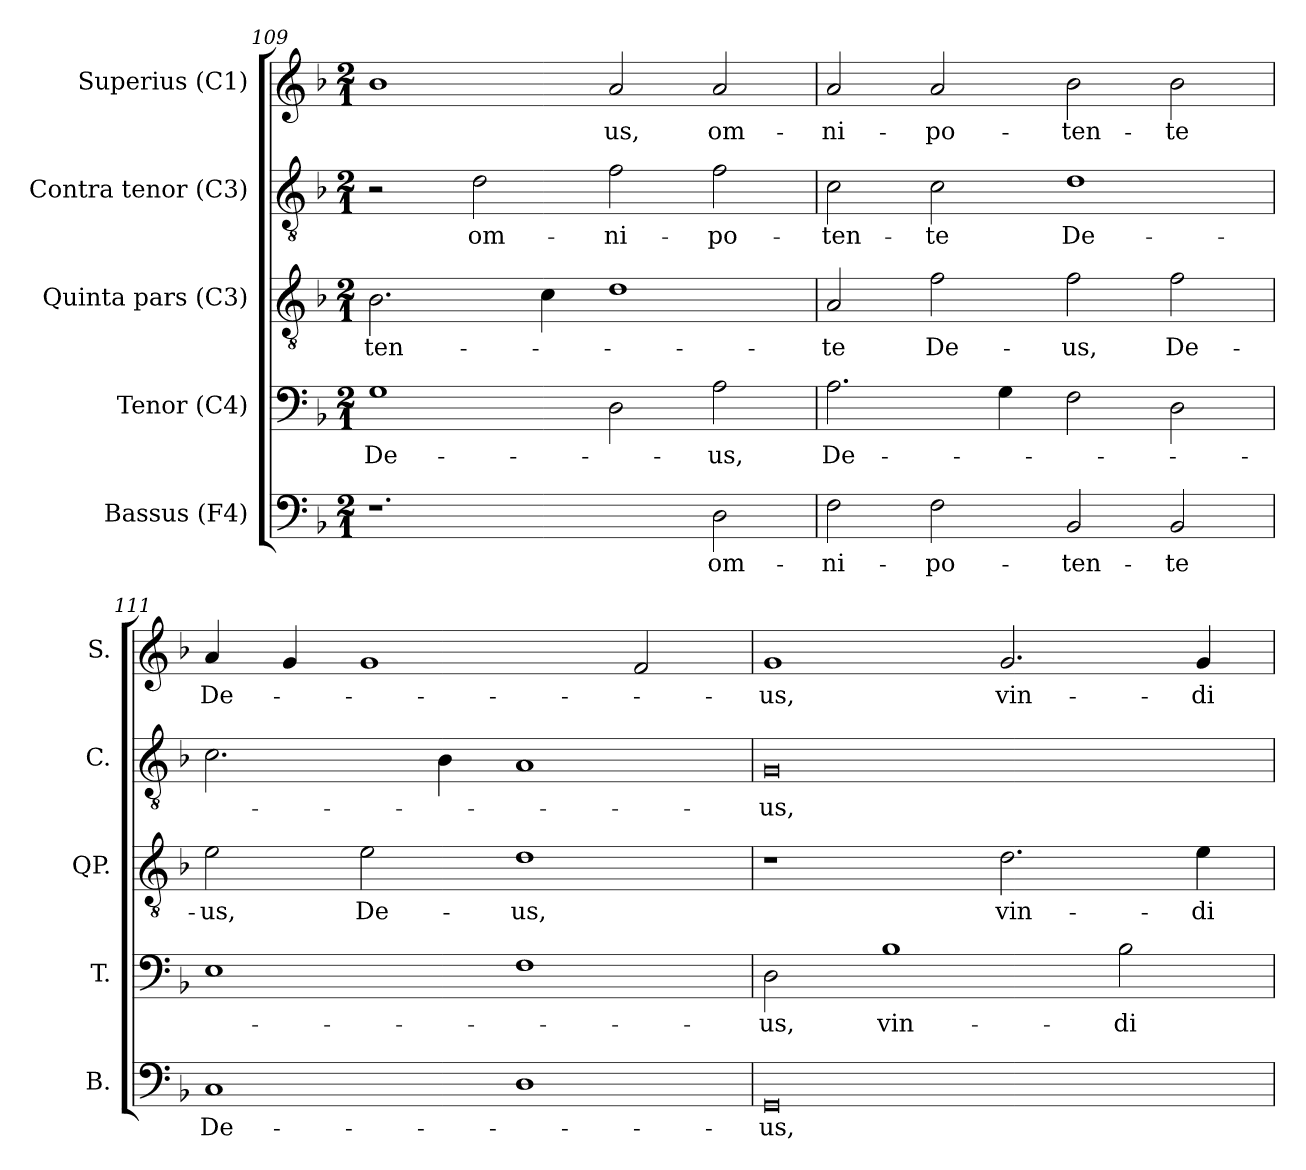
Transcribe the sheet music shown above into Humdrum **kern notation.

**kern	**text	**kern	**text	**kern	**text	**kern	**text	**kern	**text
*part5	*part5	*part4	*part4	*part3	*part3	*part2	*part2	*part1	*part1
*staff5	*staff5	*staff4	*staff4	*staff3	*staff3	*staff2	*staff2	*staff1	*staff1
*I"Bassus (F4)	*	*I"Tenor (C4)	*	*I"Quinta pars (C3)	*	*I"Contra tenor (C3)	*	*I"Superius (C1)	*
*I'B.	*	*I'T.	*	*I'QP.	*	*I'C.	*	*I'S.	*
*clefF4	*	*clefF4	*	*clefGv2	*	*clefGv2	*	*clefG2	*
*	*	*ITrd7c12	*	*ITrd7c12	*	*ITrd7c12	*	*	*
*k[b-]	*	*k[b-]	*	*k[b-]	*	*k[b-]	*	*k[b-]	*
*F:	*	*F:	*	*F:	*	*F:	*	*F:	*
*M2/1	*	*M2/1	*	*M2/1	*	*M2/1	*	*M2/1	*
=109	=109	=109	=109	=109	=109	=109	=109	=109	=109
!	!	!	!LO:LY:b:color=#000000	!	!	!	!	!	!
!	!	!	!	!	!LO:LY:b:color=#000000	!	!	!	!
1.r	.	1GGi	De-	2.BB-i\	-ten-	2r	.	1b-i	.
!	!	!	!	!	!	!	!LO:LY:b:color=#000000	!	!
.	.	.	.	.	.	2Di\	om-	.	.
.	.	.	.	4Ci\	.	.	.	.	.
!	!	!	!	!	!	!	!LO:LY:b:color=#000000	!	!
!	!	!	!	!	!	!	!	!	!LO:LY:b:color=#000000
.	.	2DDi\	.	1Di	.	2Fi\	-ni-	2ai/	-us,
!	!LO:LY:b:color=#000000	!	!	!	!	!	!	!	!
!	!	!	!LO:LY:b:color=#000000	!	!	!	!	!	!
!	!	!	!	!	!	!	!LO:LY:b:color=#000000	!	!
!	!	!	!	!	!	!	!	!	!LO:LY:b:color=#000000
2Di\	om-	2AAi\	-us,	.	.	2Fi\	-po-	2ai/	om-
!!LO:PB:g=z
=110	=110	=110	=110	=110	=110	=110	=110	=110	=110
!	!LO:LY:b:color=#000000	!	!	!	!	!	!	!	!
!	!	!	!LO:LY:b:color=#000000	!	!	!	!	!	!
!	!	!	!	!	!LO:LY:b:color=#000000	!	!	!	!
!	!	!	!	!	!	!	!LO:LY:b:color=#000000	!	!
!	!	!	!	!	!	!	!	!	!LO:LY:b:color=#000000
2Fi\	-ni-	2.AAi\	De-	2AAi/	-te	2Ci\	-ten-	2ai/	-ni-
!	!LO:LY:b:color=#000000	!	!	!	!	!	!	!	!
!	!	!	!	!	!LO:LY:b:color=#000000	!	!	!	!
!	!	!	!	!	!	!	!LO:LY:b:color=#000000	!	!
!	!	!	!	!	!	!	!	!	!LO:LY:b:color=#000000
2Fi\	-po-	.	.	2Fi\	De-	2Ci\	-te	2ai/	-po-
.	.	4GGi\	.	.	.	.	.	.	.
!	!LO:LY:b:color=#000000	!	!	!	!	!	!	!	!
!	!	!	!	!	!LO:LY:b:color=#000000	!	!	!	!
!	!	!	!	!	!	!	!LO:LY:b:color=#000000	!	!
!	!	!	!	!	!	!	!	!	!LO:LY:b:color=#000000
2BB-i/	-ten-	2FFi\	.	2Fi\	-us,	1Di	De-	2b-i\	-ten-
!	!LO:LY:b:color=#000000	!	!	!	!	!	!	!	!
!	!	!	!	!	!LO:LY:b:color=#000000	!	!	!	!
!	!	!	!	!	!	!	!	!	!LO:LY:b:color=#000000
2BB-i/	-te	2DDi\	.	2Fi\	De-	.	.	2b-i\	-te
=111	=111	=111	=111	=111	=111	=111	=111	=111	=111
!	!LO:LY:b:color=#000000	!	!	!	!	!	!	!	!
!	!	!	!	!	!LO:LY:b:color=#000000	!	!	!	!
!	!	!	!	!	!	!	!	!	!LO:LY:b:color=#000000
1Ci	De-	1EEi	.	2Ei\	-us,	2.Ci\	.	4ai/	De-
.	.	.	.	.	.	.	.	4gi/	.
!	!	!	!	!	!LO:LY:b:color=#000000	!	!	!	!
.	.	.	.	2Ei\	De-	.	.	1gi	.
.	.	.	.	.	.	4BB-i\	.	.	.
!	!	!	!	!	!LO:LY:b:color=#000000	!	!	!	!
1Di	.	1FFi	.	1Di	-us,	1AAi	.	.	.
.	.	.	.	.	.	.	.	2fi/	.
=112	=112	=112	=112	=112	=112	=112	=112	=112	=112
!	!LO:LY:b:color=#000000	!	!	!	!	!	!	!	!
!	!	!	!LO:LY:b:color=#000000	!	!	!	!	!	!
!	!	!	!	!	!	!	!LO:LY:b:color=#000000	!	!
!	!	!	!	!	!	!	!	!	!LO:LY:b:color=#000000
0GGi	-us,	2DDi\	-us,	1r	.	0GGi	-us,	1gi	-us,
!	!	!	!LO:LY:b:color=#000000	!	!	!	!	!	!
.	.	1BB-i	vin-	.	.	.	.	.	.
!	!	!	!	!	!LO:LY:b:color=#000000	!	!	!	!
!	!	!	!	!	!	!	!	!	!LO:LY:b:color=#000000
.	.	.	.	2.Di\	vin-	.	.	2.gi/	vin-
!	!	!	!LO:LY:b:color=#000000	!	!	!	!	!	!
.	.	2BB-i\	-di-	.	.	.	.	.	.
!	!	!	!	!	!LO:LY:b:color=#000000	!	!	!	!
!	!	!	!	!	!	!	!	!	!LO:LY:b:color=#000000
.	.	.	.	4Ei\	-di-	.	.	4gi/	-di-
=	=	=	=	=	=	=	=	=	=
*-	*-	*-	*-	*-	*-	*-	*-	*-	*-
